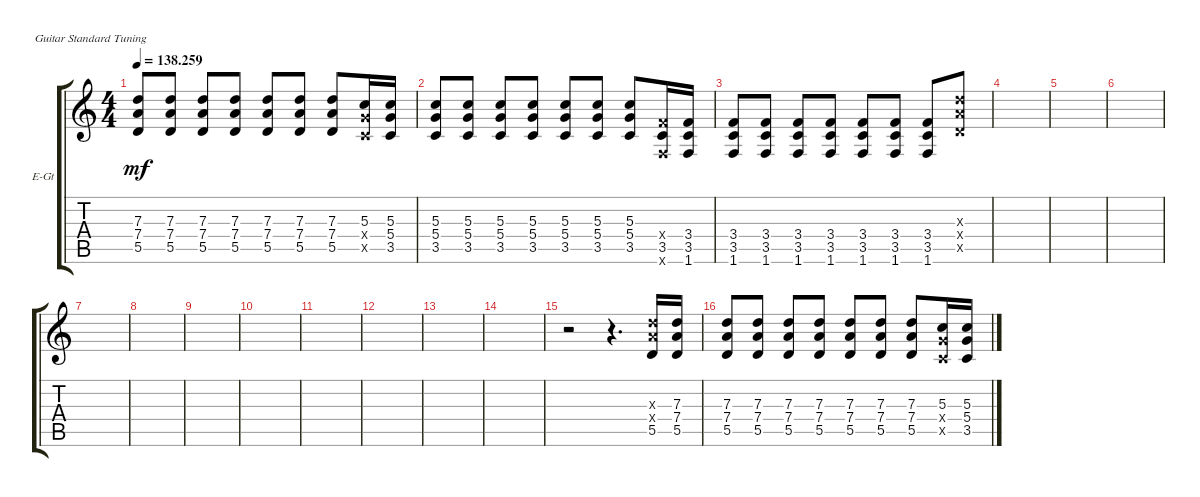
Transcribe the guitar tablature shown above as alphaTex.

\bracketExtendMode groupsimilarinstruments
\firstSystemTrackNameOrientation horizontal
\otherSystemsTrackNameOrientation horizontal
\track ("Black Francis" "E-Gt") {instrument overdrivenguitar}
\staff {score tabs}
\tuning (E4 B3 G3 D3 A2 E2)
\ts (4 4)
\tempo
138.259
\accidentals auto
\clef g2
\ottava regular
\simile none
\scale
0.333333
\ks c
(5.5 7.4 7.3).8{dy mf} (5.5 7.4 7.3).8 (5.5 7.4 7.3).8 (5.5 7.4 7.3).8 (5.5 7.4 7.3).8 (5.5 7.4 7.3).8 (5.5 7.4 7.3).8 (5.4{x} 5.3 3.5{x}).16 (3.5 5.4 5.3).16 |
\scale
0.333333 (3.5 5.4 5.3).8 (3.5 5.4 5.3).8 (3.5 5.4 5.3).8 (3.5 5.4 5.3).8 (3.5 5.4 5.3).8 (3.5 5.4 5.3).8 (3.5 5.4 5.3).8 (1.6{x} 3.5 3.4{x}).16 (1.6 3.5 3.4).16 |
\scale
0.333333 (1.6 3.5 3.4).8 (1.6 3.5 3.4).8 (1.6 3.5 3.4).8 (1.6 3.5 3.4).8 (1.6 3.5 3.4).8 (1.6 3.5 3.4).8 (1.6 3.5 3.4).8 (7.4{x} 7.3{x} 5.5{x}).8 |
\scale
0.333333 |
\scale
0.333333 |
\scale
0.333333 |
\scale
0.333333 |
\scale
0.333333 |
\scale
0.333333 |
\scale
0.333333 |
\scale
0.333333 |
\scale
0.333333 |
\scale
0.333333 |
\scale
0.333333 |
\scale
0.333333 r.2 r.4{d} (7.4{x} 7.3{x} 5.5).16 (5.5 7.4 7.3).16 |
\scale
0.333333 (5.5 7.4 7.3).8 (5.5 7.4 7.3).8 (5.5 7.4 7.3).8 (5.5 7.4 7.3).8 (5.5 7.4 7.3).8 (5.5 7.4 7.3).8 (5.5 7.4 7.3).8 (5.4{x} 5.3 3.5{x}).16 (3.5 5.4 5.3).16
